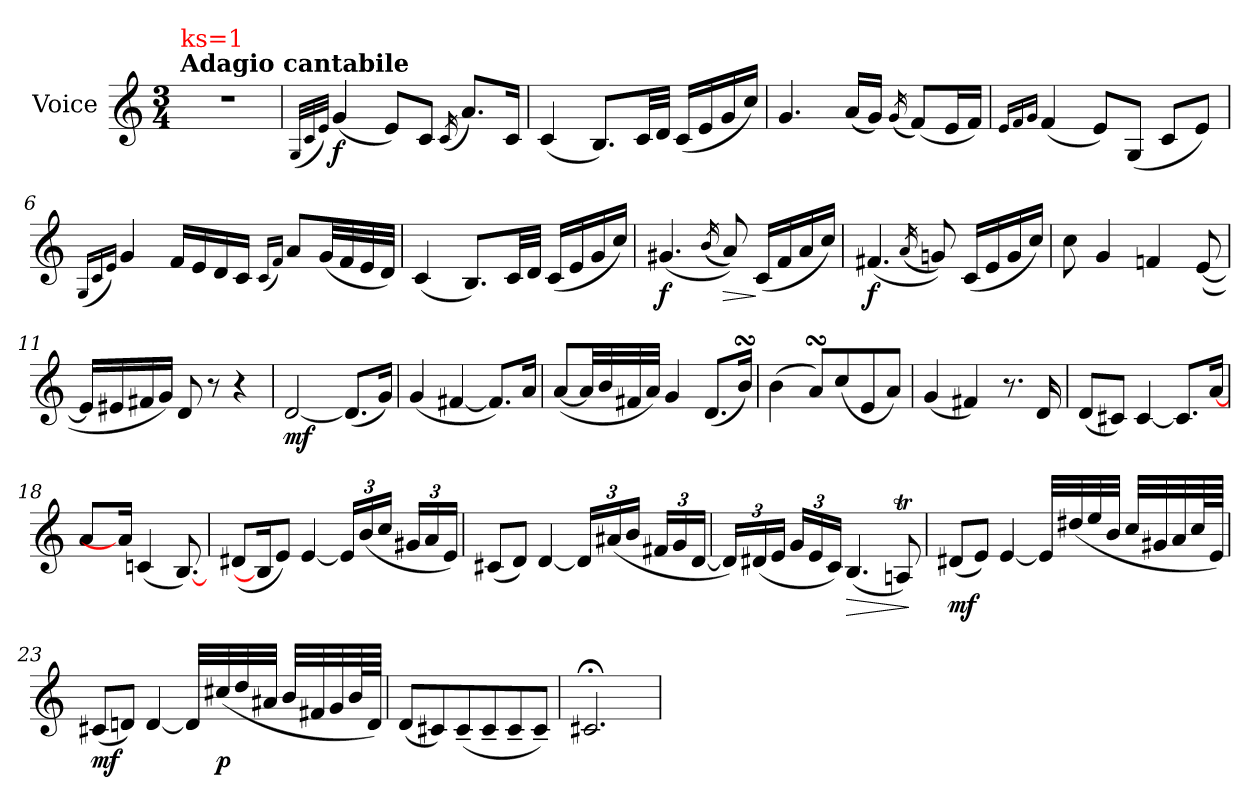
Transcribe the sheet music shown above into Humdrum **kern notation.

**kern	**dynam
*part1	*part1
*staff1	*staff1
*I"Voice	*
*clefG2	*
*k[]	*
*C:	*
*M3/4	*
=1	=1
!LO:TX:a:B:t=Adagio cantabile	!
!LO:TX:a:color=#FF0000:t=ks=1	!
2.r	.
=2	=2
(<32qG/LLL	.
32qc/	.
32qe/JJJ)	.
!	!LO:DY:b
(<4g/	f
8e/L)	.
8c/J	.
(<16qc/	.
8.a/L)	.
16c/Jk	.
=3	=3
(<4c/	.
8.B/L)	.
32c/LL	.
32d/JJJ	.
(<16c/LL	.
16e/	.
16g/	.
16cc/JJ)	.
=4	=4
4.g/	.
(<16a/LL	.
16g/JJ)	.
(<16qg/	.
(<8f/L)	.
16e/L	.
16f/JJ)	.
=5	=5
16qe/LL	.
16qf/	.
16qg/JJ	.
(<4f/	.
8e/L)	.
(<8G/J	.
8c/L	.
8e/J)	.
!!LO:LB:g=z
=6	=6
(<16qG/LL	.
16qc/	.
16qe/JJ)	.
4g/	.
16f/LL	.
16e/	.
16d/	.
16c/JJ	.
(<16qc/LL	.
16qf/JJ)	.
8a/L	.
(<32g/LL	.
32f/	.
32e/	.
32d/JJJ)	.
=7	=7
(<4c/	.
8.B/L)	.
32c/LL	.
32d/JJJ	.
(<16c/LL	.
16e/	.
16g/	.
16cc/JJ)	.
=8	=8
!	!LO:DY:b
(<4.g#X/	f
(<16qb/	.
!	!LO:HP:b
8a/))	>
(<16c/LL	]
16f/	.
16a/	.
16cc/JJ)	.
!!LO:LB:g=z
=9	=9
!	!LO:DY:b
(<4.f#X/	f
(<16qa/	.
8gn/))	.
(<16c/LL	.
16e/	.
16g/	.
16cc/JJ)	.
=10	=10
8cc\	.
4g/	.
4fn/	.
(<[8e/	.
=11	=11
16e/LL]	.
16e#Xi/	.
16f#X/	.
16g/JJ)	.
8d/	.
8r	.
4r	.
=12	=12
!	!LO:DY:b
[2d/	mf
(<8.d/L]	.
16g/Jk)	.
!!LO:LB:g=z
=13	=13
(<4g/	.
[4f#X/	.
8.f#/L])	.
16a/Jk	.
=14	=14
(<[8a/L	.
32a/LL]	.
32b/	.
32f#X/	.
32a/JJJ)	.
4g/	.
(<8.d/L	.
16bsSsS/Jk)	.
=15	=15
(>4b\	.
8asSSS/L)	.
(>8cc/	.
8e/	.
8a/J)	.
=16	=16
(<4g/	.
4f#X/)	.
8.r	.
16d/	.
=17	=17
(<8d/L	.
8c#X/J)	.
[4c#/	.
8.c#/L]	.
[16a/J	.
!!LO:LB:g=z
=18	=18
4a/	.
16a/J]	.
(<4cn/	.
[8.B/)	.
=19	=19
(<8d#X/L	.
16B/]	.
8e/J)	.
[4e/	.
24e/LL]	.
(<24b/	.
24cc/JJ	.
24g#X/LL	.
24a/	.
24e/JJ)	.
=20	=20
(<8c#X/L	.
8d/J)	.
[4d/	.
24d/LL]	.
(<24a#X/	.
24b/JJ	.
24f#X/LL	.
24g/	.
[24d/JJ	.
=21	=21
24d/LL])	.
(<24d#X/	.
24e/JJ	.
24g/LL	.
24e/	.
24c/JJ)	.
!	!LO:HP:b
(<4.B/	>
8AnT/)	.
.	]
!!LO:LB:g=z
=22	=22
!	!LO:DY:b
(<8d#X/L	mf
8e/J)	.
[4e/	.
32e/LLL]	.
(<32dd#X/	.
32ee/	.
32b/JJJ	.
32cc/LLL	.
32g#X/	.
32a/	.
64cc/L	.
64e/JJJJ)	.
=23	=23
!	!LO:DY:b
(<8c#X/L	mf
8dn/J)	.
[4d/	.
32d/LLL]	.
!	!LO:DY:b
(<32cc#X/	p
32dd/	.
32a#X/JJJ	.
32b/LLL	.
32f#X/	.
32g/	.
64b/L	.
64d/JJJJ)	.
=24	=24
(<8d/L	.
8c#X/)	.
(<8c#~</	.
8c#~</	.
8c#~</	.
8c#~</J)	.
=25	=25
2.c#X;</	.
=	=
*-	*-
